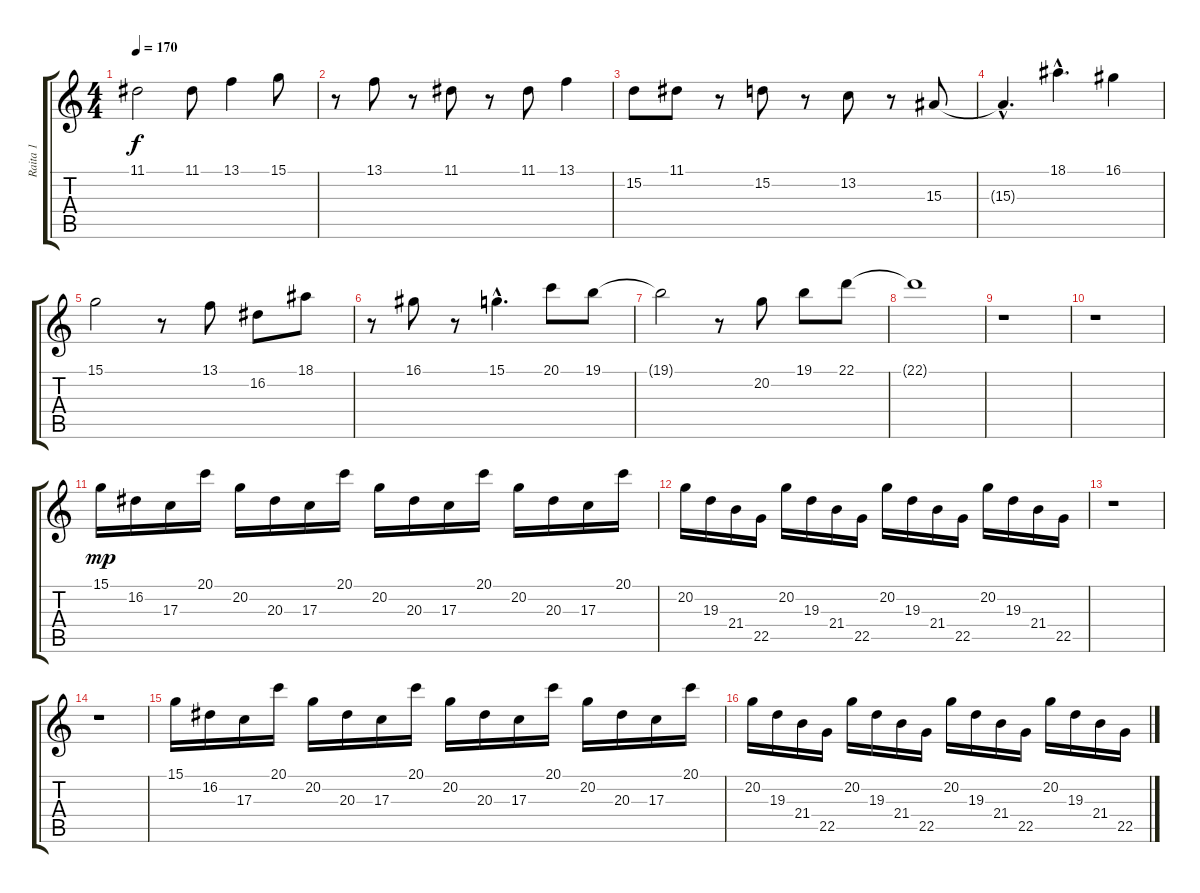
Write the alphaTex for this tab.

\track ("Raita 1" "Raita 1") {instrument acousticgrandpiano}
\staff {score tabs}
\tuning (E4 B3 G3 D3 A2 E2) {hide}
\ts (4 4)
\tempo 170
\clef g2
\ks c
11.1.2{dy f} 11.1.8 13.1.4 15.1.8 |
r.8 13.1.8 r.8 11.1.8 r.8 11.1.8 13.1.4 |
15.2.8 11.1.8 r.8 15.2.8 r.8 13.2.8 r.8 15.3.8 |
15.3{hac t}.4{d} 18.1{hac}.4{d} 16.1.4 |
15.1.2 r.8 13.1.8 16.2.8 18.1.8 |
r.8 16.1.8 r.8 15.1{hac}.4{d} 20.1.8 19.1.8 |
19.1{t}.2 r.8 20.2.8 19.1.8 22.1.8 |
22.1{t}.1 |
r.1 |
r.1 |
15.1.16{dy mp} 16.2.16 17.3.16 20.1.16 20.2.16 20.3.16 17.3.16 20.1.16 20.2.16 20.3.16 17.3.16 20.1.16 20.2.16 20.3.16 17.3.16 20.1.16 |
20.2.16 19.3.16 21.4.16 22.5.16 20.2.16 19.3.16 21.4.16 22.5.16 20.2.16 19.3.16 21.4.16 22.5.16 20.2.16 19.3.16 21.4.16 22.5.16 |
r.1 |
r.1 |
15.1.16 16.2.16 17.3.16 20.1.16 20.2.16 20.3.16 17.3.16 20.1.16 20.2.16 20.3.16 17.3.16 20.1.16 20.2.16 20.3.16 17.3.16 20.1.16 |
20.2.16 19.3.16 21.4.16 22.5.16 20.2.16 19.3.16 21.4.16 22.5.16 20.2.16 19.3.16 21.4.16 22.5.16 20.2.16 19.3.16 21.4.16 22.5.16
